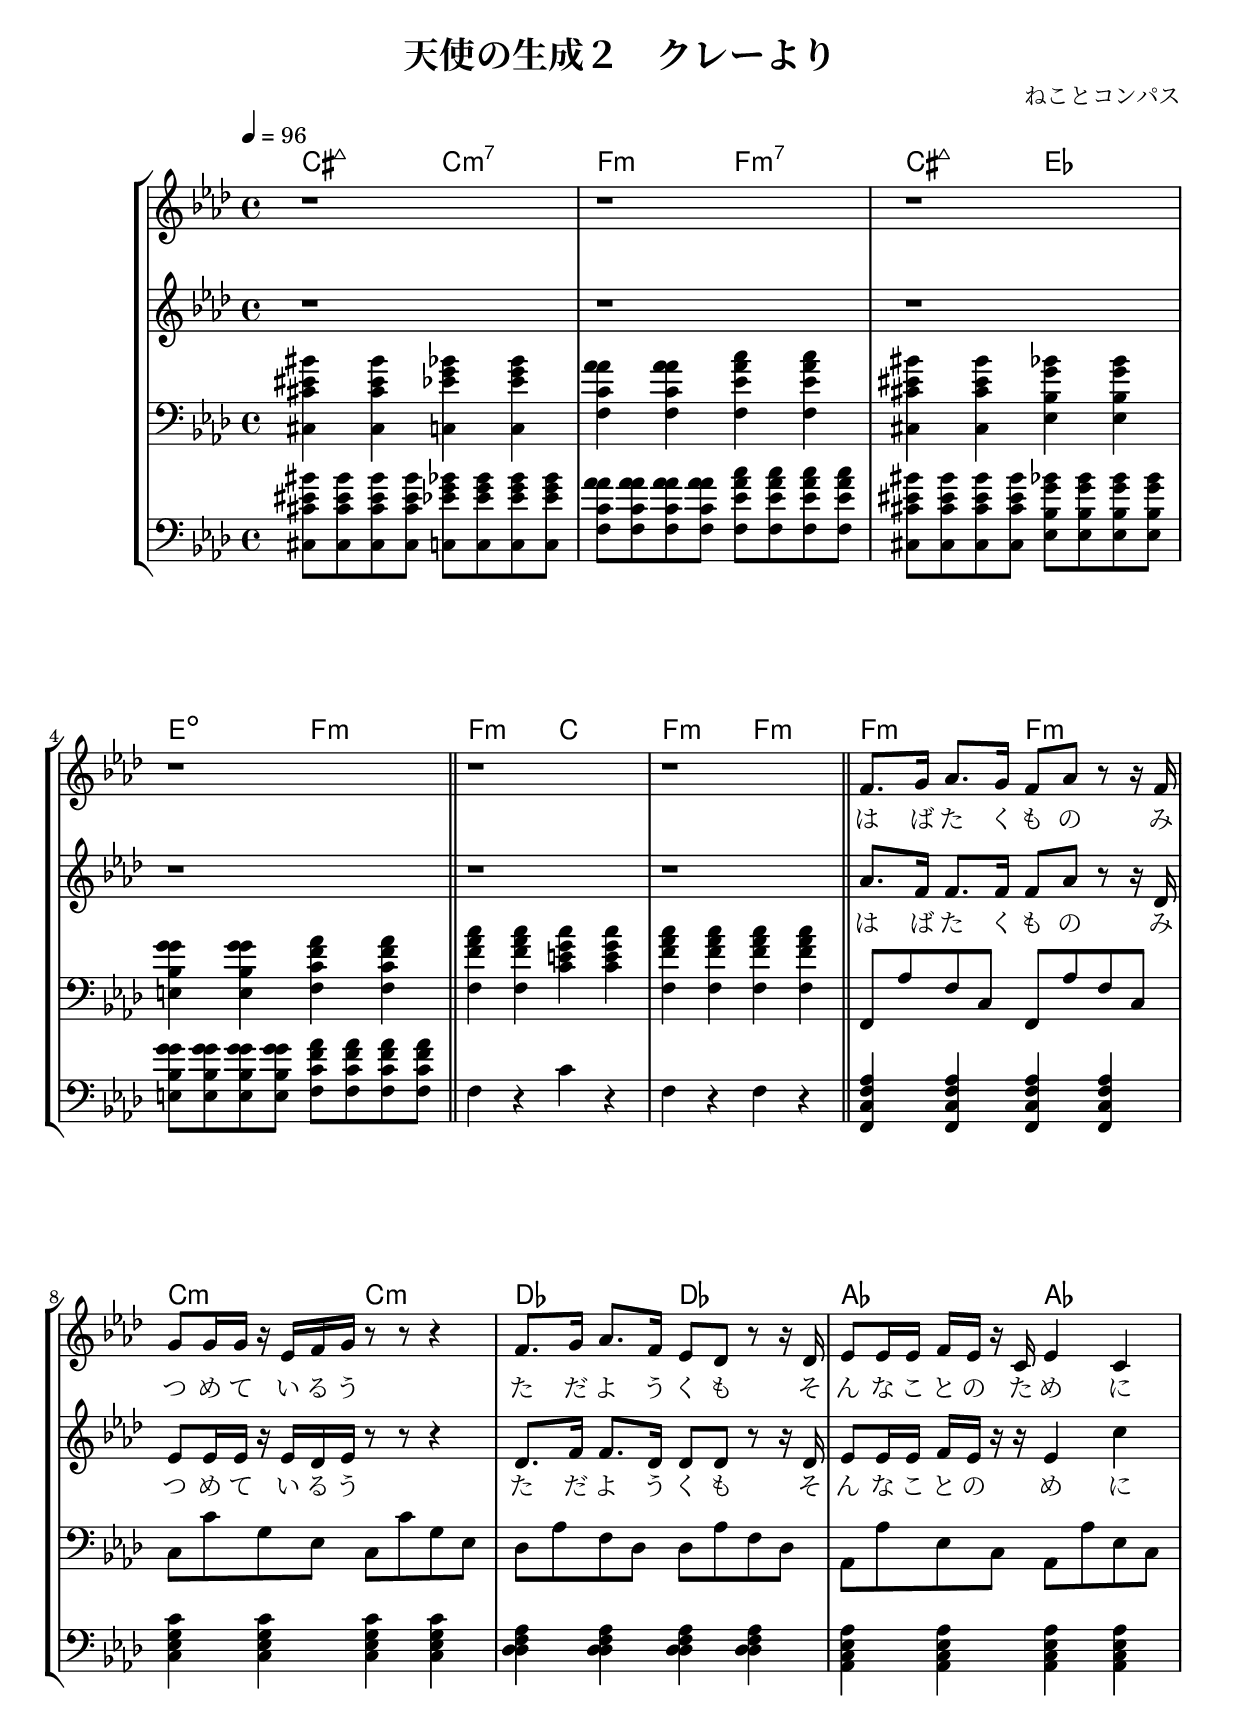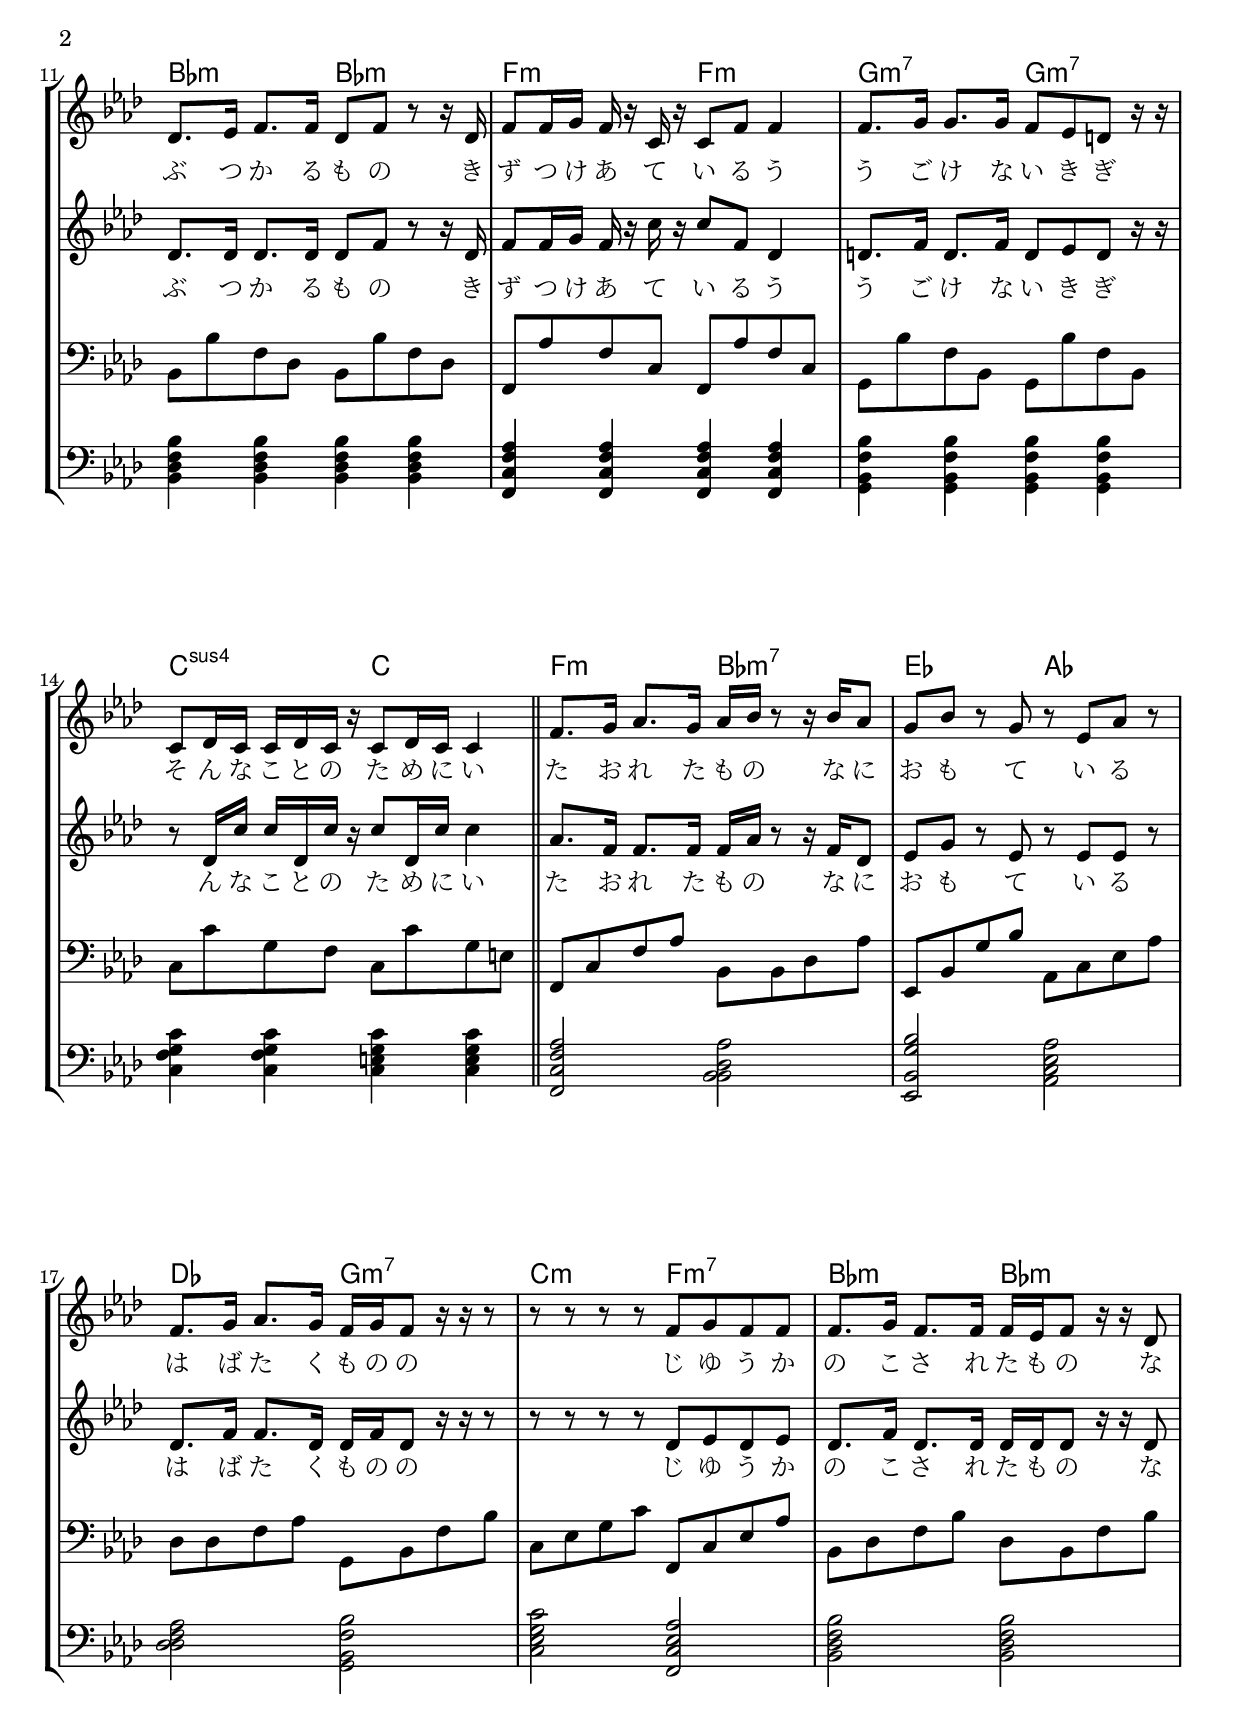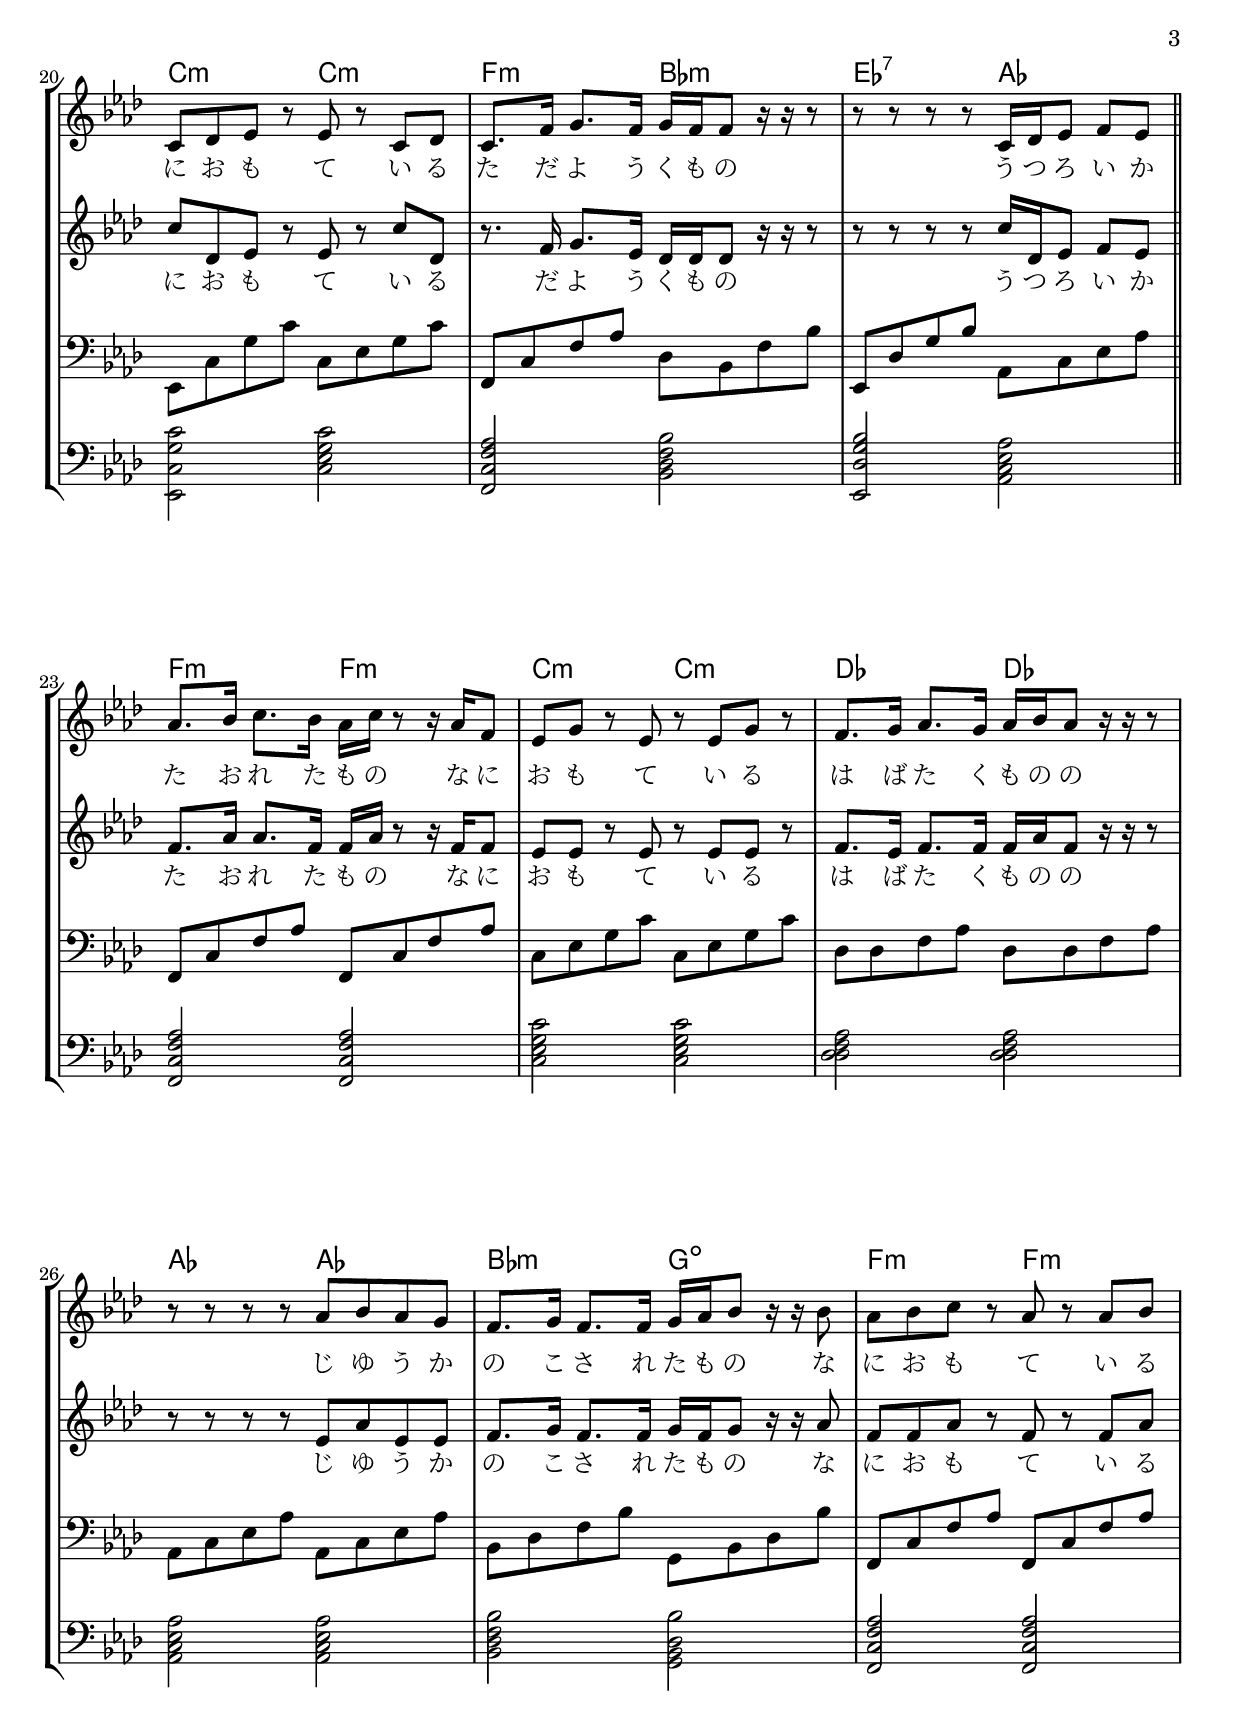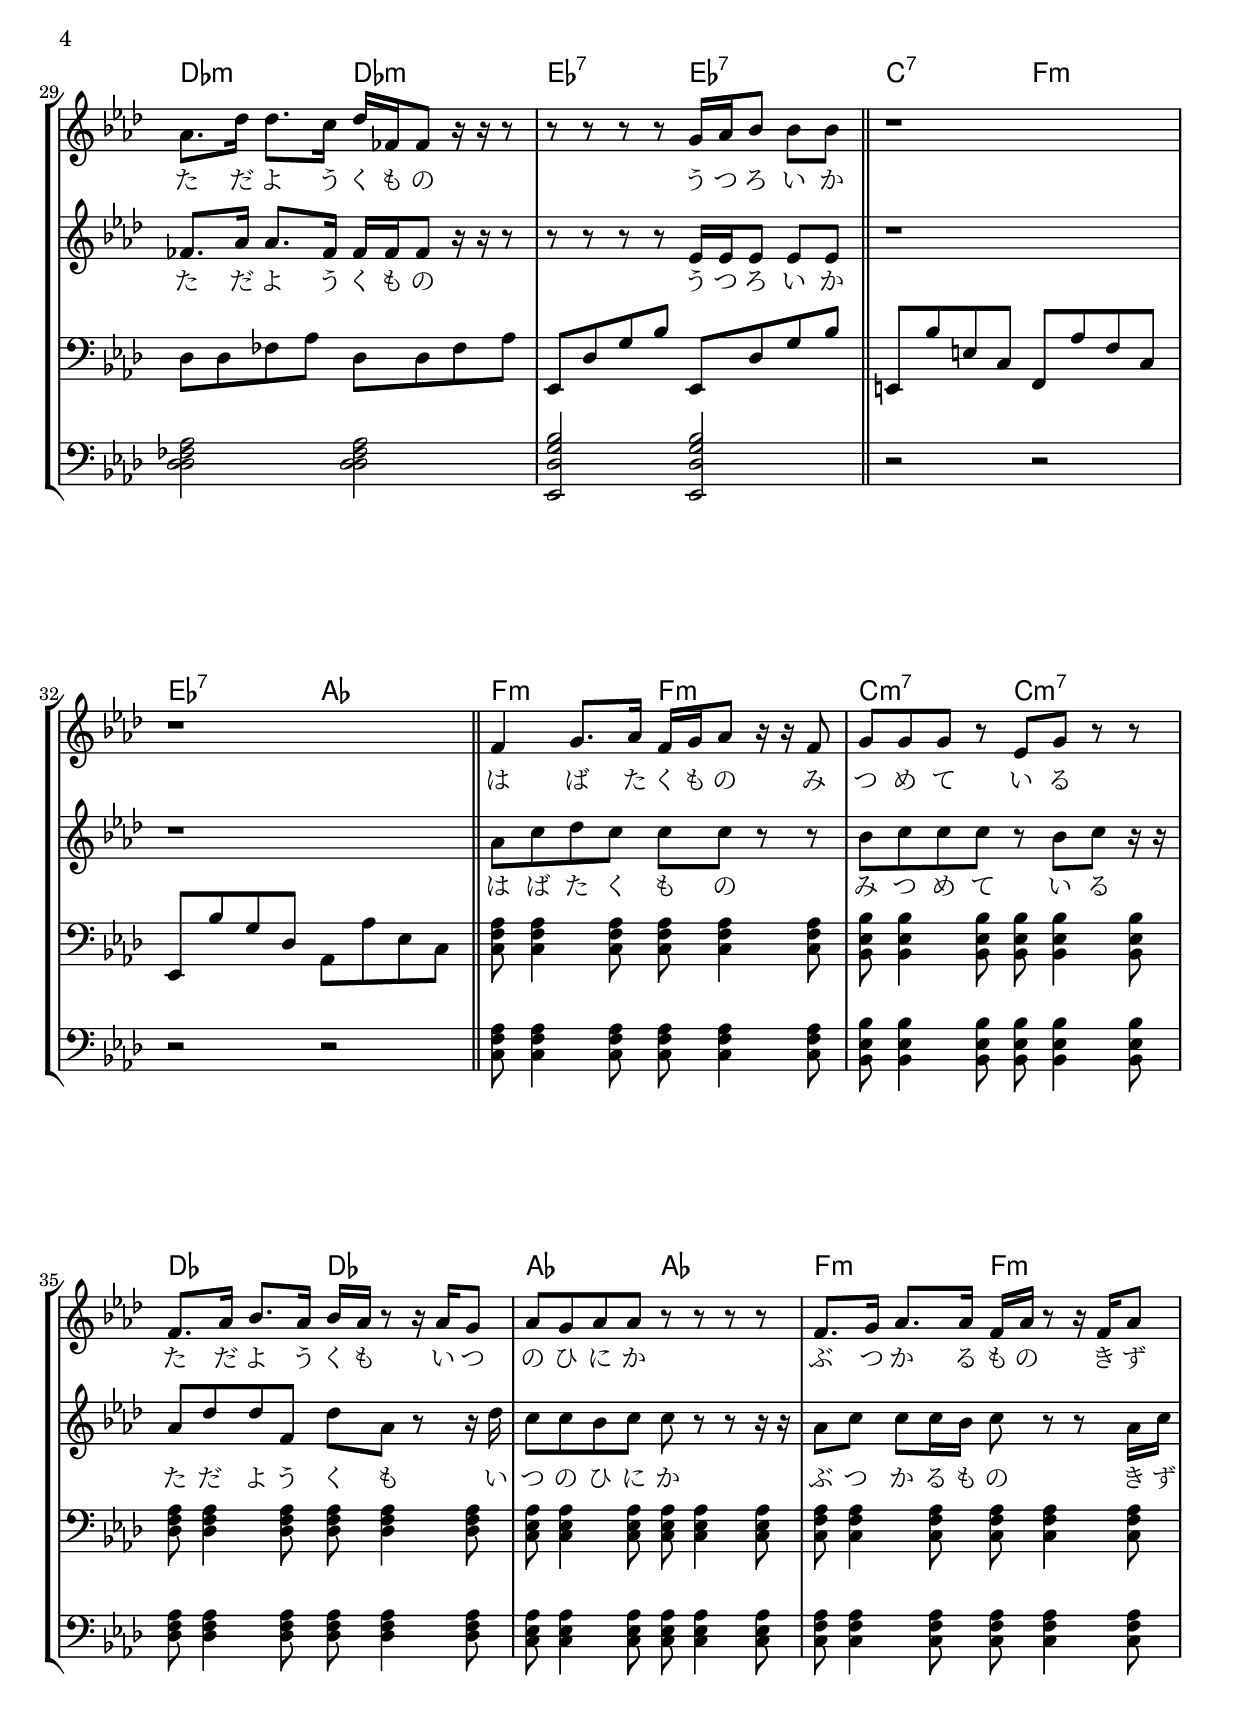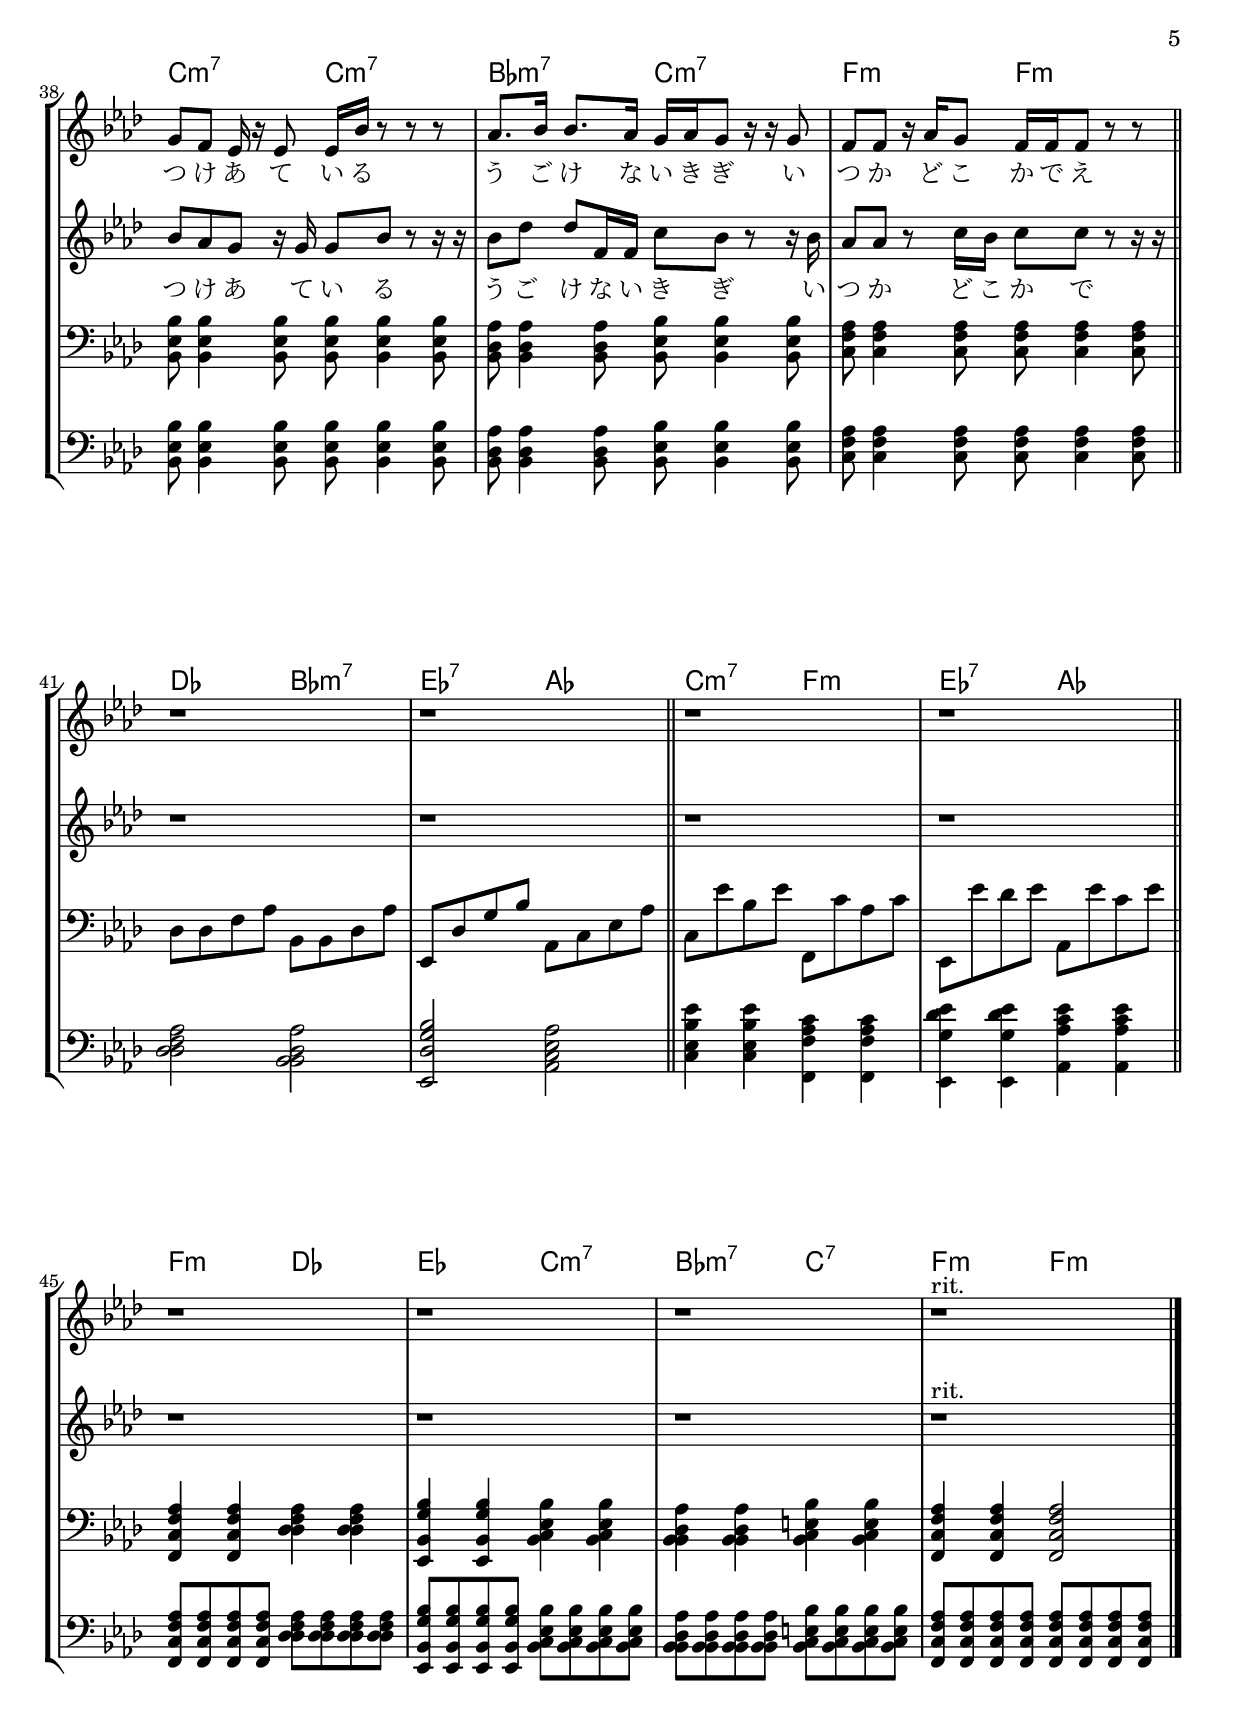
\version "2.12.1"

\header {
	title = \markup {天使の生成２　クレーより}
	composer = \markup \center-column {ねことコンパス}
}

harmony = \chordmode {
	cis2:maj7 c:min7 f:m f:min7 cis:maj7 es e:dim f:m 

	f:m c f:m f:m 

	f:m f:m c:m c:m des des as as bes:m bes:m f:m f:m g:min7 g:min7 c:sus4 c 

	f:m bes:min7 es as des g:m7 c:m f:min7 bes:m bes:m c:m c:m f:m bes:m es:7 as 

	f:m f:m c:m c:m des des as as bes:m g:dim f:m f:m des:m des:m es:7 es:7 

	c:7 f:m es:7 as 

	f:m f:m c:min7 c:min7 des des as as f:m f:m c:min7 c:min7 bes:min7 c:min7 f:m f:m 

	des bes:min7 es:7 as 

	c:min7 f:m es:7 as 

	f:m des es c:min7 bes:min7 c:7 f:m f:m 
}

melody = {
	\key as \major
	\tempo 4 = 96
	r1 | r1 | r1 | r1   
	r1 | r1   
	\set Staff.midiInstrument = #"mmi0.45"
	f'8.  g'16  as'8.  g'16  f'8  as'8  r8  r16  f'16 
	g'8  g'16  g'16  r16  es'16  f'16  g'16  r8  r8  r4 
	f'8.  g'16  as'8.  f'16  es'8  des'8  r8  r16  des'16 
	es'8  es'16  es'16  f'16  es'16  r16  c'16  es'4  c'4 
	des'8.  es'16  f'8.  f'16  des'8  f'8  r8  r16  des'16 
	f'8  f'16  g'16  f'16  r16  c'16  r16  c'8  f'8  f'4 
	f'8.  g'16  g'8.  g'16  f'8  es'8  d'8  r16  r16 
	c'8  des'16  c'16  c'16  des'16  c'16  r16  c'8  des'16  c'16  c'4
	\set Staff.midiInstrument = #"mmi0.48"
	f'8.  g'16  as'8.  g'16  as'16  bes'16  r8  r16  bes'16  as'8 
	g'8  bes'8  r8  g'8  r8  es'8  as'8  r8 
	f'8.  g'16  as'8.  g'16  f'16  g'16  f'8  r16  r16  r8 
	r8  r8  r8  r8  f'8  g'8  f'8  f'8 
	f'8.  g'16  f'8.  f'16  f'16  es'16  f'8  r16  r16  des'8 
	c'8  des'8  es'8  r8  es'8  r8  c'8  des'8 
	c'8.  f'16  g'8.  f'16  g'16  f'16  f'8  r16  r16  r8 
	r8  r8  r8  r8  c'16  des'16  es'8  f'8  es'8
	\set Staff.midiInstrument = #"FX 4 (atmosphere)"
	as'8.  bes'16  c''8.  bes'16  as'16  c''16  r8  r16  as'16  f'8 
	es'8  g'8  r8  es'8  r8  es'8  g'8  r8 
	f'8.  g'16  as'8.  g'16  as'16  bes'16  as'8  r16  r16  r8 
	r8  r8  r8  r8  as'8  bes'8  as'8  g'8 
	f'8.  g'16  f'8.  f'16  g'16  as'16  bes'8  r16  r16  bes'8 
	as'8  bes'8  c''8  r8  as'8  r8  as'8  bes'8 
	as'8.  des''16  des''8.  c''16  des''16  fes'16  fes'8  r16  r16  r8 
	r8  r8  r8  r8  g'16  as'16  bes'8  bes'8  bes'8
	r1 | r1   
	\set Staff.midiInstrument = #"mmi0.52"
	f'4  g'8.  as'16  f'16  g'16  as'8  r16  r16  f'8 
	g'8  g'8  g'8  r8  es'8  g'8  r8  r8 
	f'8.  as'16  bes'8.  as'16  bes'16  as'16  r8  r16  as'16  g'8 
	as'8  g'8  as'8  as'8  r8  r8  r8  r8 
	f'8.  g'16  as'8.  as'16  f'16  as'16  r8  r16  f'16  as'8 
	g'8  f'8  es'16  r16  es'8  es'16  bes'16  r8  r8  r8 
	as'8.  bes'16  bes'8.  as'16  g'16  as'16  g'8  r16  r16  g'8 
	f'8  f'8  r16  as'16  g'8  f'16  f'16  f'8  r8  r8
	r1 | r1   
	r1 | r1   
	r1 | r1 | r1 | r1^"rit." \bar "|."
}

words = \lyricmode {
	
	
	は  ば  た  く  も  の  み  つ  め  て  い  る  う  た  だ  よ  う  く  も  そ  ん  な  こ  と  の  た  め  に  ぶ  つ  か  る  も  の  き  ず  つ  け  あ  て  い  る  う  う  ご  け  な  い  き  ぎ  そ  ん  な  こ  と  の  た  め  に  い  
	た  お  れ  た  も  の  な  に  お  も  て  い  る  は  ば  た  く  も  の  の  じ  ゆ  う  か  の  こ  さ  れ  た  も  の  な  に  お  も  て  い  る  た  だ  よ  う  く  も  の  う  つ  ろ  い  か  
	た  お  れ  た  も  の  な  に  お  も  て  い  る  は  ば  た  く  も  の  の  じ  ゆ  う  か  の  こ  さ  れ  た  も  の  な  に  お  も  て  い  る  た  だ  よ  う  く  も  の  う  つ  ろ  い  か  
	
	は  ば  た  く  も  の  み  つ  め  て  い  る  た  だ  よ  う  く  も  い  つ  の  ひ  に  か  ぶ  つ  か  る  も  の  き  ず  つ  け  あ  て  い  る  う  ご  け  な  い  き  ぎ  い  つ  か  ど  こ  か  で  え  
	
	
	
}

secondmelody = {
	\key as \major
	\tempo 4 = 96
	r1 | r1 | r1 | r1   
	r1 | r1   
	\set Staff.midiInstrument = #"mmi0.42"
	as'8.  f'16  f'8.  f'16  f'8  as'8  r8  r16  des'16 
	es'8  es'16  es'16  r16  es'16  des'16  es'16  r8  r8  r4 
	des'8.  f'16  f'8.  des'16  des'8  des'8  r8  r16  des'16 
	es'8  es'16  es'16  f'16  es'16  r16  r16  es'4  c''4 
	des'8.  des'16  des'8.  des'16  des'8  f'8  r8  r16  des'16 
	f'8  f'16  g'16  f'16  r16  c''16  r16  c''8  f'8  des'4 
	d'8.  f'16  d'8.  f'16  d'8  es'8  d'8  r16  r16 
	r8  des'16  c''16  c''16  des'16  c''16  r16  c''8  des'16  c''16  c''4
	\set Staff.midiInstrument = #"mmi0.42"
	as'8.  f'16  f'8.  f'16  f'16  as'16  r8  r16  f'16  des'8 
	es'8  g'8  r8  es'8  r8  es'8  es'8  r8 
	des'8.  f'16  f'8.  des'16  des'16  f'16  des'8  r16  r16  r8 
	r8  r8  r8  r8  des'8  es'8  des'8  es'8 
	des'8.  f'16  des'8.  des'16  des'16  des'16  des'8  r16  r16  des'8 
	c''8  des'8  es'8  r8  es'8  r8  c''8  des'8 
	r8.  f'16  g'8.  es'16  des'16  des'16  des'8  r16  r16  r8 
	r8  r8  r8  r8  c''16  des'16  es'8  f'8  es'8
	\set Staff.midiInstrument = #"FX 4 (atmosphere)"
	f'8.  as'16  as'8.  f'16  f'16  as'16  r8  r16  f'16  f'8 
	es'8  es'8  r8  es'8  r8  es'8  es'8  r8 
	f'8.  es'16  f'8.  f'16  f'16  as'16  f'8  r16  r16  r8 
	r8  r8  r8  r8  es'8  as'8  es'8  es'8 
	f'8.  g'16  f'8.  f'16  g'16  f'16  g'8  r16  r16  as'8 
	f'8  f'8  as'8  r8  f'8  r8  f'8  as'8 
	fes'8.  as'16  as'8.  fes'16  fes'16  fes'16  fes'8  r16  r16  r8 
	r8  r8  r8  r8  es'16  es'16  es'8  es'8  es'8
	r1 | r1   
	\set Staff.midiInstrument = #"fss0.42"
	as'8  c''8  des''8  c''8  c''8  c''8  r8  r8 
	bes'8  c''8  c''8  c''8  r8  bes'8  c''8  r16  r16 
	as'8  des''8  des''8  f'8  des''8  as'8  r8  r16  des''16 
	c''8  c''8  bes'8  c''8  c''8  r8  r8  r16  r16 
	as'8  c''8  c''8  c''16  bes'16  c''8  r8  r8  as'16  c''16 
	bes'8  as'8  g'8  r16  g'16  g'8  bes'8  r8  r16  r16 
	bes'8  des''8  des''8  f'16  f'16  c''8  bes'8  r8  r16  bes'16 
	as'8  as'8  r8  c''16  bes'16  c''8  c''8  r8  r16  r16
	r1 | r1   
	r1 | r1   
	r1 | r1 | r1 | r1^"rit." \bar "|."
}

secondwords = \lyricmode {
	
	
	は  ば  た  く  も  の  み  つ  め  て  い  る  う  た  だ  よ  う  く  も  そ  ん  な  こ  と  の  め  に  ぶ  つ  か  る  も  の  き  ず  つ  け  あ  て  い  る  う  う  ご  け  な  い  き  ぎ  ん  な  こ  と  の  た  め  に  い  
	た  お  れ  た  も  の  な  に  お  も  て  い  る  は  ば  た  く  も  の  の  じ  ゆ  う  か  の  こ  さ  れ  た  も  の  な  に  お  も  て  い  る  だ  よ  う  く  も  の  う  つ  ろ  い  か  
	た  お  れ  た  も  の  な  に  お  も  て  い  る  は  ば  た  く  も  の  の  じ  ゆ  う  か  の  こ  さ  れ  た  も  の  な  に  お  も  て  い  る  た  だ  よ  う  く  も  の  う  つ  ろ  い  か  
	
	は  ば  た  く  も  の  み  つ  め  て  い  る  た  だ  よ  う  く  も  い  つ  の  ひ  に  か  ぶ  つ  か  る  も  の  き  ず  つ  け  あ  て  い  る  う  ご  け  な  い  き  ぎ  い  つ  か  ど  こ  か  で  
	
	
	
}

tempochange = {
	\tempo 4 = 96
	r1 | r1 | r1 | r1 \bar "||"
	\tempo 4 = 96
	r1 | r1 \bar "||"
	\tempo 4 = 96
	r1 | r1 | r1 | r1 | r1 | r1 | r1 | r1 \bar "||"
	\tempo 4 = 96
	r1 | r1 | r1 | r1 | r1 | r1 | r1 | r1 \bar "||"
	\tempo 4 = 96
	r1 | r1 | r1 | r1 | r1 | r1 | r1 | r1 \bar "||"
	\tempo 4 = 96
	r1 | r1 \bar "||"
	\tempo 4 = 96
	r1 | r1 | r1 | r1 | r1 | r1 | r1 | r1 \bar "||"
	\tempo 4 = 96
	r1 | r1 \bar "||"
	\tempo 4 = 96
	r1 | r1 \bar "||"
	\tempo 4 = 96
	r1 | r1 | r1 | \tempo 4 = 72 r2 \tempo 4 = 64 r2 \bar "|."
}

mainacc = {
	\clef bass
	\set Staff.midiInstrument = #"Cello"
	\key as \major
	\tempo 4 = 96
	<cis cis' eis' bis'>4 <cis cis' eis' bis'>4
	<c es' g' bes'>4 <c es' g' bes'>4
	<f c' as' as'>4 <f c' as' as'>4
	<f es' as' c''>4 <f es' as' c''>4
	<cis cis' eis' bis'>4 <cis cis' eis' bis'>4
	<es bes g' bes'>4 <es bes g' bes'>4
	<e bes g' g'>4 <e bes g' g'>4
	<f c' f' as'>4 <f c' f' as'>4
	\bar "||"

	\set Staff.midiInstrument = #"Acoustic grand"
	<f f' as' c''>4 <f f' as' c''>4
	<c' e' g' c''>4 <c' e' g' c''>4
	<f f' as' c''>4 <f f' as' c''>4
	<f f' as' c''>4 <f f' as' c''>4
	\bar "||"

	\set Staff.midiInstrument = #"Viola"
	f,8 as f c
	f,8 as f c
	c8 c' g es
	c8 c' g es
	des8 as f des
	des8 as f des
	as,8 as es c
	as,8 as es c
	bes,8 bes f des
	bes,8 bes f des
	f,8 as f c
	f,8 as f c
	g,8 bes f bes,
	g,8 bes f bes,
	c8 c' g f
	c8 c' g e
	\bar "||"

	\set Staff.midiInstrument = #"Acoustic grand"
	f,8 c8 f8 as8
	bes,8 bes,8 des8 as8
	es,8 bes,8 g8 bes8
	as,8 c8 es8 as8
	des8 des8 f8 as8
	g,8 bes,8 f8 bes8
	c8 es8 g8 c'8
	f,8 c8 es8 as8
	bes,8 des8 f8 bes8
	des8 bes,8 f8 bes8
	es,8 c8 g8 c'8
	c8 es8 g8 c'8
	f,8 c8 f8 as8
	des8 bes,8 f8 bes8
	es,8 des8 g8 bes8
	as,8 c8 es8 as8
	\bar "||"

	\set Staff.midiInstrument = #"Acoustic grand"
	f,8 c8 f8 as8
	f,8 c8 f8 as8
	c8 es8 g8 c'8
	c8 es8 g8 c'8
	des8 des8 f8 as8
	des8 des8 f8 as8
	as,8 c8 es8 as8
	as,8 c8 es8 as8
	bes,8 des8 f8 bes8
	g,8 bes,8 des8 bes8
	f,8 c8 f8 as8
	f,8 c8 f8 as8
	des8 des8 fes8 as8
	des8 des8 fes8 as8
	es,8 des8 g8 bes8
	es,8 des8 g8 bes8
	\bar "||"

	\set Staff.midiInstrument = #"Acoustic grand"
	e,8 bes e c
	f,8 as f c
	es,8 bes g des
	as,8 as es c
	\bar "||"

	\set Staff.midiInstrument = #"Pad 3 (polysynth)"
	<c f as>8 <c f as>4 <c f as>8
	<c f as>8 <c f as>4 <c f as>8
	<bes, es bes>8 <bes, es bes>4 <bes, es bes>8
	<bes, es bes>8 <bes, es bes>4 <bes, es bes>8
	<des f as>8 <des f as>4 <des f as>8
	<des f as>8 <des f as>4 <des f as>8
	<c es as>8 <c es as>4 <c es as>8
	<c es as>8 <c es as>4 <c es as>8
	<c f as>8 <c f as>4 <c f as>8
	<c f as>8 <c f as>4 <c f as>8
	<bes, es bes>8 <bes, es bes>4 <bes, es bes>8
	<bes, es bes>8 <bes, es bes>4 <bes, es bes>8
	<bes, des as>8 <bes, des as>4 <bes, des as>8
	<bes, es bes>8 <bes, es bes>4 <bes, es bes>8
	<c f as>8 <c f as>4 <c f as>8
	<c f as>8 <c f as>4 <c f as>8
	\bar "||"

	\set Staff.midiInstrument = #"Acoustic grand"
	des8 des8 f8 as8
	bes,8 bes,8 des8 as8
	es,8 des8 g8 bes8
	as,8 c8 es8 as8
	\bar "||"

	\set Staff.midiInstrument = #"French horn"
	c8 es' bes es'
	f,8 c' as c'
	es,8 es' des' es'
	as,8 es' c' es'
	\bar "||"

	\set Staff.midiInstrument = #"Acoustic grand"
	<f, c f as>4 <f, c f as>4
	<des des f as>4 <des des f as>4
	<es, bes, g bes>4 <es, bes, g bes>4
	<c bes, es bes>4 <c bes, es bes>4
	<bes, bes, des as>4 <bes, bes, des as>4
	<c bes, e bes>4 <c bes, e bes>4
	<f, c f as>4 <f, c f as>4
	<f, c f as>2
	\bar "|."
}

subacc = {
	\clef bass
	\set Staff.midiInstrument = #"Acoustic grand"
	\key as \major
	\tempo 4 = 96
	<cis cis' eis' bis'>8 <cis cis' eis' bis'>8 <cis cis' eis' bis'>8 <cis cis' eis' bis'>8
	<c es' g' bes'>8 <c es' g' bes'>8 <c es' g' bes'>8 <c es' g' bes'>8
	<f c' as' as'>8 <f c' as' as'>8 <f c' as' as'>8 <f c' as' as'>8
	<f es' as' c''>8 <f es' as' c''>8 <f es' as' c''>8 <f es' as' c''>8
	<cis cis' eis' bis'>8 <cis cis' eis' bis'>8 <cis cis' eis' bis'>8 <cis cis' eis' bis'>8
	<es bes g' bes'>8 <es bes g' bes'>8 <es bes g' bes'>8 <es bes g' bes'>8
	<e bes g' g'>8 <e bes g' g'>8 <e bes g' g'>8 <e bes g' g'>8
	<f c' f' as'>8 <f c' f' as'>8 <f c' f' as'>8 <f c' f' as'>8
	\bar "||"

	\set Staff.midiInstrument = #"Cello"
	f4 r4
	c'4 r4
	f4 r4
	f4 r4
	\bar "||"

	\set Staff.midiInstrument = #"Acoustic grand"
	<f, c f as>4 <f, c f as>4
	<f, c f as>4 <f, c f as>4
	<c es g c'>4 <c es g c'>4
	<c es g c'>4 <c es g c'>4
	<des des f as>4 <des des f as>4
	<des des f as>4 <des des f as>4
	<as, c es as>4 <as, c es as>4
	<as, c es as>4 <as, c es as>4
	<bes, des f bes>4 <bes, des f bes>4
	<bes, des f bes>4 <bes, des f bes>4
	<f, c f as>4 <f, c f as>4
	<f, c f as>4 <f, c f as>4
	<g, bes, f bes>4 <g, bes, f bes>4
	<g, bes, f bes>4 <g, bes, f bes>4
	<c f g c'>4 <c f g c'>4
	<c e g c'>4 <c e g c'>4
	\bar "||"

	\set Staff.midiInstrument = #"Viola"
	<f, c f as>2
	<bes, bes, des as>2
	<es, bes, g bes>2
	<as, c es as>2
	<des des f as>2
	<g, bes, f bes>2
	<c es g c'>2
	<f, c es as>2
	<bes, des f bes>2
	<des bes, f bes>2
	<es, c g c'>2
	<c es g c'>2
	<f, c f as>2
	<des bes, f bes>2
	<es, des g bes>2
	<as, c es as>2
	\bar "||"

	\set Staff.midiInstrument = #"Cello"
	<f, c f as>2
	<f, c f as>2
	<c es g c'>2
	<c es g c'>2
	<des des f as>2
	<des des f as>2
	<as, c es as>2
	<as, c es as>2
	<bes, des f bes>2
	<g, bes, des bes>2
	<f, c f as>2
	<f, c f as>2
	<des des fes as>2
	<des des fes as>2
	<es, des g bes>2
	<es, des g bes>2
	\bar "||"

	\set Staff.midiInstrument = #"Acoustic Guitar (steel)"
	r2
	r2
	r2
	r2
	\bar "||"

	\set Staff.midiInstrument = #"Acoustic Guitar (steel)"
	<c f as>8 <c f as>4 <c f as>8
	<c f as>8 <c f as>4 <c f as>8
	<bes, es bes>8 <bes, es bes>4 <bes, es bes>8
	<bes, es bes>8 <bes, es bes>4 <bes, es bes>8
	<des f as>8 <des f as>4 <des f as>8
	<des f as>8 <des f as>4 <des f as>8
	<c es as>8 <c es as>4 <c es as>8
	<c es as>8 <c es as>4 <c es as>8
	<c f as>8 <c f as>4 <c f as>8
	<c f as>8 <c f as>4 <c f as>8
	<bes, es bes>8 <bes, es bes>4 <bes, es bes>8
	<bes, es bes>8 <bes, es bes>4 <bes, es bes>8
	<bes, des as>8 <bes, des as>4 <bes, des as>8
	<bes, es bes>8 <bes, es bes>4 <bes, es bes>8
	<c f as>8 <c f as>4 <c f as>8
	<c f as>8 <c f as>4 <c f as>8
	\bar "||"

	\set Staff.midiInstrument = #"Viola"
	<des des f as>2
	<bes, bes, des as>2
	<es, des g bes>2
	<as, c es as>2
	\bar "||"

	\set Staff.midiInstrument = #"Violin"
	<c es bes es'>4 <c es bes es'>4
	<f, f as c'>4 <f, f as c'>4
	<es, g des' es'>4 <es, g des' es'>4
	<as, as c' es'>4 <as, as c' es'>4
	\bar "||"

	\set Staff.midiInstrument = #"Pad 3 (polysynth)"
	<f, c f as>8 <f, c f as>8 <f, c f as>8 <f, c f as>8
	<des des f as>8 <des des f as>8 <des des f as>8 <des des f as>8
	<es, bes, g bes>8 <es, bes, g bes>8 <es, bes, g bes>8 <es, bes, g bes>8
	<c bes, es bes>8 <c bes, es bes>8 <c bes, es bes>8 <c bes, es bes>8
	<bes, bes, des as>8 <bes, bes, des as>8 <bes, bes, des as>8 <bes, bes, des as>8
	<c bes, e bes>8 <c bes, e bes>8 <c bes, e bes>8 <c bes, e bes>8
	<f, c f as>8 <f, c f as>8 <f, c f as>8 <f, c f as>8
	<f, c f as>8 <f, c f as>8 <f, c f as>8 <f, c f as>8
	\bar "|."
}

percA = {
	\drummode {
	r1  |r1  |r1  |r2 r8 hho4 hho8  \bar "||"
	r1  |r2 r8 hho4 hho8  \bar "||"
	r1  |r1  |r1  |r1  |r1  |r1  |r1  |r2 r8 hho4 hho8  \bar "||"
	cymr4 cymr4 cymr4 cymr4  |cymr4 cymr8 cymr16 cymr16 cymr4 cymr4  |cymr4 cymr4 cymr4 cymr4  |cymr4 cymr2.  |cymr4 cymr4 cymr4 cymr4  |cymr4 cymr8 cymr16 cymr16 cymr4 cymr4  |cymr4 cymr4 cymr4 cymr4  |cymr4 cymr2.  \bar "||"
	cymr4 cymr4 cymr4 cymr4  |cymr4 cymr8 cymr16 cymr16 cymr4 cymr4  |cymr4 cymr4 cymr4 cymr4  |cymr4 cymr2.  |cymr4 cymr4 cymr4 cymr4  |cymr4 cymr8 cymr16 cymr16 cymr4 cymr4  |cymr4 cymr4 cymr4 cymr4  |cymr4 cymr2.  \bar "||"
	r1  |r2. hho4  \bar "||"
	hh8 hh8 hh8 hh8 hh8 hh8 hh8 hh8  |hh8 hh8 hh8 hh8 hh4 hh8 hh8  |hh8 hh8 hh8 hh8 hh8 hh8 hh8 hh8  |hh8 hh8 hh8 hh2 r8  |hh8 hh8 hh8 hh8 hh8 hh8 hh8 hh8  |hh8 hh8 hh8 hh8 hh4 hh8 hh8  |hh8 hh8 hh8 hh8 hh8 hh8 hh8 hh8  |r8 hh2. r8  \bar "||"
	r1  |r2 r8 hho4 hho8  \bar "||"
	r1  |r2 r8 hho4 hho8  \bar "||"
	hh8 hh8 hh8 hh8 hh8 hh8 hh8 hh8  |hh8 hh8 hh8 hh8 hh4 hh8 hh8  |hh8 hh8 hh8 hh8 hh8 hh8 hh8 hh8  |r8 hh2. r8  \bar "|."
	}
}

percB = {
	\drummode {
	r4. hhp2 hhp8  |r4. hhp2 hhp8  |r4. hhp2 hhp8  |hhp4 hhp4 hhp4 hhp4  \bar "||"
	r4. hhp2 hhp8  |hhp4 hhp4 hhp4 hhp4  \bar "||"
	r4. hhp2 hhp8  |r4. hhp2 hhp8  |r4. hhp2 hhp8  |r4. hhp2 hhp8  |r4. hhp2 hhp8  |r4. hhp2 hhp8  |r4. hhp2 hhp8  |hhp4 hhp4 hhp4 hhp4  \bar "||"
	r2 sn2  |r2 sn2  |r2 sn2  |r8 sn8 sn2.  |r2 sn2  |r2 sn2  |r2 sn2  |r8 sn8 sn2.  \bar "||"
	r2 sn2  |r2 sn2  |r2 sn2  |r8 sn8 sn2.  |r2 sn2  |r2 sn2  |r2 sn2  |r8 sn8 sn2.  \bar "||"
	r16 hhp16 hhp8 hhp16 hhp8 hhp2 r16  |r16 hhp16 hhp8 hhp16 hhp8 hhp2 hhp16  \bar "||"
	r4 sn8. sn8 sn8. sn8. sn16  |r4 sn8. sn8 sn8. sn4  |r4 sn8. sn8 sn8. sn8. sn16  |r8 sn8 sn4 sn8 sn16 sn8 sn8 sn16  |r4 sn8. sn8 sn8. sn8. sn16  |r4 sn8. sn8 sn8. sn4  |r4 sn8. sn8 sn8. sn8. sn16  |r4 sn2 sn4  \bar "||"
	r4. hhp2 hhp8  |hhp4 hhp4 hhp4 hhp4  \bar "||"
	r4. hhp2 hhp8  |hhp4 hhp4 hhp4 hhp4  \bar "||"
	r4 sn8. sn8 sn8. sn8. sn16  |r4 sn8. sn8 sn8. sn4  |r4 sn8. sn8 sn8. sn8. sn16  |r4 sn2 sn4  \bar "|."
	}
}

percC = {
	\drummode {
	hh4 hh4 hh4 hh4  |hh4 hh4 hh4 hh4  |hh4 hh4 hh4 hh4  |r4. hh2 r8  \bar "||"
	hh4 hh4 hh4 hh4  |r4. hh2 r8  \bar "||"
	hh4 hh4 hh4 hh4  |hh4 hh4 hh4 hh4  |hh4 hh4 hh4 hh4  |hh4 hh4 hh4 hh4  |hh4 hh4 hh4 hh4  |hh4 hh4 hh4 hh4  |hh4 hh4 hh4 hh4  |r4. hh2 r8  \bar "||"
	bd2. r8 bd8  |bd2. r8 bd8  |bd2. r8 bd8  |bd4. bd8 bd4. bd8  |bd2. r8 bd8  |bd2. r8 bd8  |bd2. r8 bd8  |bd2 r8 bd4.  \bar "||"
	bd2. r8 bd8  |bd2. r8 bd8  |bd2. r8 bd8  |bd4. bd8 bd4. bd8  |bd2. r8 bd8  |bd2. r8 bd8  |bd2. r8 bd8  |bd2 r8 bd4.  \bar "||"
	hh8. hh8. hh2 r8  |hh8. hh8. hh4 hh4 hh8  \bar "||"
	bd8 bd4 bd2 bd8  |bd8 bd2 bd4.  |bd8 bd4 bd2 bd8  |bd4 r16 bd8. bd2  |bd8 bd4 bd2 bd8  |bd8 bd2 bd4.  |bd8 bd4 bd2 bd8  |bd8 bd4. bd4. bd8  \bar "||"
	hh4 hh4 hh4 hh4  |r4. hh2 r8  \bar "||"
	hh4 hh4 hh4 hh4  |r4. hh2 r8  \bar "||"
	bd8 bd4 bd2 bd8  |bd8 bd2 bd4.  |bd8 bd4 bd2 bd8  |bd8 bd4. bd4. bd8  \bar "|."
	}
}

percD = {
	\drummode {
	bd2. r8 bd8  |bd8. bd8. bd2 bd8  |bd2. r8 bd8  |bd8. bd4. r16 bd4 bd8  \bar "||"
	bd2. r8 bd8  |bd8. bd4. r16 bd4 bd8  \bar "||"
	bd2. r8 bd8  |bd8. bd8. bd2 bd8  |bd2. r8 bd8  |bd8. bd8. bd2 bd8  |bd2. r8 bd8  |bd8. bd8. bd2 bd8  |bd2. r8 bd8  |bd8. bd4. r16 bd4 bd8  \bar "||"
	r1 |r1 |r1 |r2 r8 tommh8 tommh4  |r1 |r1 |r1 |r8. tommh8. tommh2 r8  \bar "||"
	r1 |r1 |r1 |r2 r8 tommh8 tommh4  |r1 |r1 |r1 |r8. tommh8. tommh2 r8  \bar "||"
	r2 ss2  |r2 ss2  \bar "||"
	r1  |r2 r8 hho4.  |r1  |r4. r16 hho2 r16  |r1  |r2 r8 hho4.  |r1  |r4. r16 hho2 r16  \bar "||"
	bd2. r8 bd8  |bd8. bd4. r16 bd4 bd8  \bar "||"
	bd2. r8 bd8  |bd8. bd4. r16 bd4 bd8  \bar "||"
	r1  |r2 r8 hho4.  |r1  |r4. r16 hho2 r16  \bar "|."
	}
}

percE = {
	\drummode {
	r1 | r1 | r1 | r1 \bar "||"
	r1 | r1 \bar "||"
	r1 | r1 | r1 | r1 | r1 | r1 | r1 | r1 \bar "||"
	r1 |r1 |r1 |r2. r8 toml8  |r1 |r1 |r1 |r2. toml8 toml8  \bar "||"
	r1 |r1 |r1 |r2. r8 toml8  |r1 |r1 |r1 |r2. toml8 toml8  \bar "||"
	bd2 r8 bd4 bd8  |bd4. bd4 bd4.  \bar "||"
	r1 |r1 |r1 |r1 |r1 |r1 |r1 |cymc1  \bar "||"
	r1 | r1 \bar "||"
	r1 | r1 \bar "||"
	r1 |r1 |r1 |cymc1  \bar "|."
	}
}

percF = {
	\drummode {
	r1 | r1 | r1 | r1 \bar "||"
	r1 | r1 \bar "||"
	r1 | r1 | r1 | r1 | r1 | r1 | r1 | r1 \bar "||"
	r1 |r1 |r1 |r1 |r1 |r1 |r1 |hho1  \bar "||"
	r1 |r1 |r1 |r1 |r1 |r1 |r1 |hho1  \bar "||"
	r1 | r1 \bar "||"
	r1 |r1 |r1 |r1 |r1 |r1 |r1 |r4 r16 tommh16 tommh4. tommh4  \bar "||"
	r1 | r1 \bar "||"
	r1 | r1 \bar "||"
	r1 |r1 |r1 |r4 r16 tommh16 tommh4. tommh4  \bar "|."
	}
}

percG = {
	\drummode {
	r1 | r1 | r1 | r1 \bar "||"
	r1 | r1 \bar "||"
	r1 | r1 | r1 | r1 | r1 | r1 | r1 | r1 \bar "||"
	r1 | r1 | r1 | r1 | r1 | r1 | r1 | r1 \bar "||"
	r1 | r1 | r1 | r1 | r1 | r1 | r1 | r1 \bar "||"
	r1 | r1 \bar "||"
	r1 |r1 |r1 |r1 |r1 |r1 |r1 |r4. r16 tomml4. tomml8.  \bar "||"
	r1 | r1 \bar "||"
	r1 | r1 \bar "||"
	r1 |r1 |r1 |r4. r16 tomml4. tomml8.  \bar "|."
	}
}

percH = {
	\drummode {
	r1 | r1 | r1 | r1 \bar "||"
	r1 | r1 \bar "||"
	r1 | r1 | r1 | r1 | r1 | r1 | r1 | r1 \bar "||"
	r1 | r1 | r1 | r1 | r1 | r1 | r1 | r1 \bar "||"
	r1 | r1 | r1 | r1 | r1 | r1 | r1 | r1 \bar "||"
	r1 | r1 \bar "||"
	r1 |r1 |r1 |r1 |r1 |r1 |r1 |r2 r16 toml8 toml4 r16  \bar "||"
	r1 | r1 \bar "||"
	r1 | r1 \bar "||"
	r1 |r1 |r1 |r2 r16 toml8 toml4 r16  \bar "|."
	}
}

percI = {
	\drummode {
	r1 | r1 | r1 | r1 \bar "||"
	r1 | r1 \bar "||"
	r1 | r1 | r1 | r1 | r1 | r1 | r1 | r1 \bar "||"
	r1 | r1 | r1 | r1 | r1 | r1 | r1 | r1 \bar "||"
	r1 | r1 | r1 | r1 | r1 | r1 | r1 | r1 \bar "||"
	r1 | r1 \bar "||"
	r1 |r1 |r1 |r1 |r1 |r1 |r1 |r2 r8 tomfh4 tomfh8  \bar "||"
	r1 | r1 \bar "||"
	r1 | r1 \bar "||"
	r1 |r1 |r1 |r2 r8 tomfh4 tomfh8  \bar "|."
	}
}

\score {
	<<
		\new StaffGroup <<
			\new ChordNames {\harmony}
			\new Voice = "melody" {\melody}
			\new Lyrics \lyricsto "melody" \words
			\new Voice = "secondmelody" {\secondmelody}
			\new Lyrics \lyricsto "secondmelody" \secondwords
			\new Staff = "mainacc" {\mainacc}
			\new Staff = "subacc" {\subacc}
		>>
	>>
	\layout { }
}
